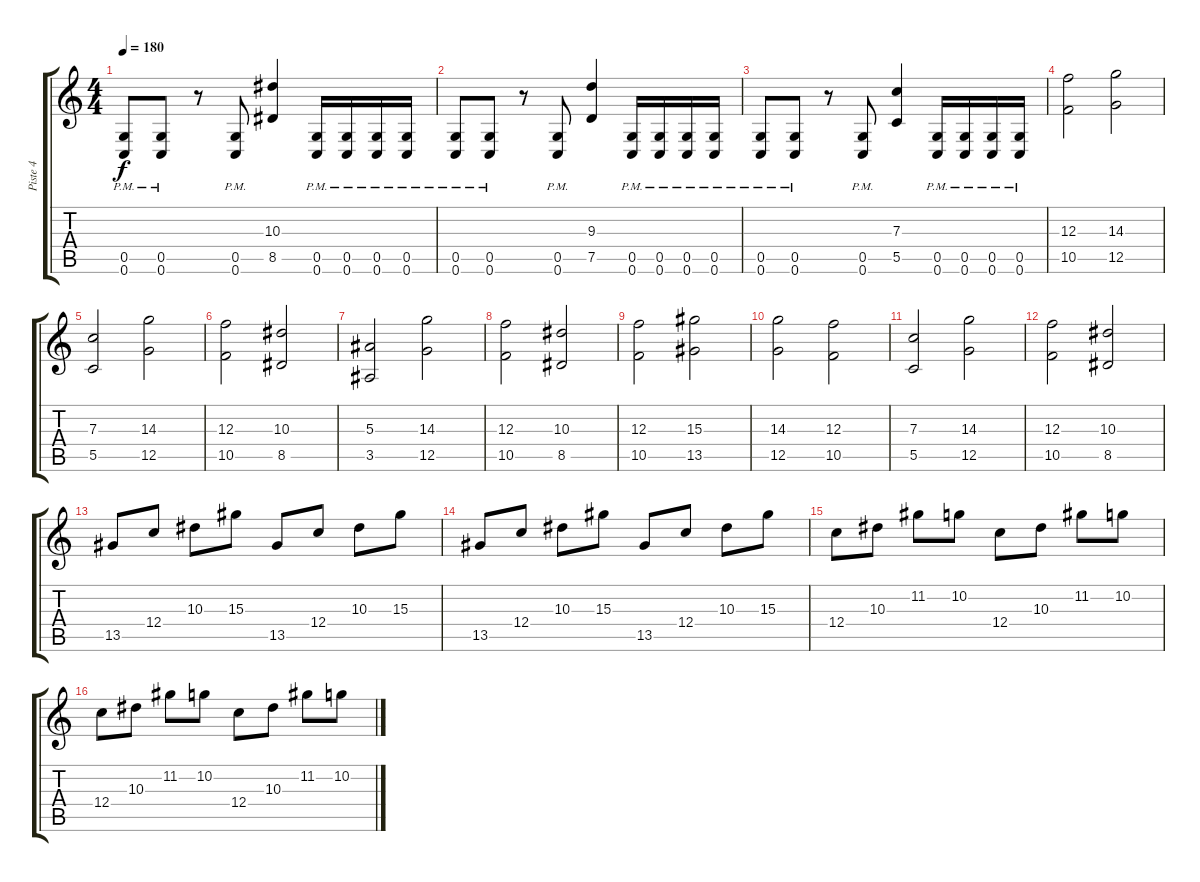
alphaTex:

\track ("Piste 4" "Piste 4") {instrument distortionguitar}
\staff {score tabs}
\tuning (D4 A3 F3 C3 G2 C2) {hide}
\ts (4 4)
\tempo 180
\clef g2
\ks c
(0.5{pm} 0.6{pm}).8{dy f} (0.5{pm} 0.6{pm}).8 r.8 (0.5{pm} 0.6{pm}).8 (10.3 8.5).4 (0.5{pm} 0.6{pm}).16 (0.5{pm} 0.6{pm}).16 (0.5{pm} 0.6{pm}).16 (0.5{pm} 0.6{pm}).16 |
(0.5{pm} 0.6{pm}).8 (0.5{pm} 0.6{pm}).8 r.8 (0.5{pm} 0.6{pm}).8 (9.3 7.5).4 (0.5{pm} 0.6{pm}).16 (0.5{pm} 0.6{pm}).16 (0.5{pm} 0.6{pm}).16 (0.5{pm} 0.6{pm}).16 |
(0.5{pm} 0.6{pm}).8 (0.5{pm} 0.6{pm}).8 r.8 (0.5{pm} 0.6{pm}).8 (7.3 5.5).4 (0.5{pm} 0.6{pm}).16 (0.5{pm} 0.6{pm}).16 (0.5{pm} 0.6{pm}).16 (0.5{pm} 0.6{pm}).16 |
(12.3 10.5).2 (14.3 12.5).2 |
(7.3 5.5).2 (14.3 12.5).2 |
(12.3 10.5).2 (10.3 8.5).2 |
(5.3 3.5).2 (14.3 12.5).2 |
(12.3 10.5).2 (10.3 8.5).2 |
(12.3 10.5).2 (15.3 13.5).2 |
(14.3 12.5).2 (12.3 10.5).2 |
(7.3 5.5).2 (14.3 12.5).2 |
(12.3 10.5).2 (10.3 8.5).2 |
13.5.8 12.4.8 10.3.8 15.3.8 13.5.8 12.4.8 10.3.8 15.3.8 |
13.5.8 12.4.8 10.3.8 15.3.8 13.5.8 12.4.8 10.3.8 15.3.8 |
12.4.8 10.3.8 11.2.8 10.2.8 12.4.8 10.3.8 11.2.8 10.2.8 |
12.4.8 10.3.8 11.2.8 10.2.8 12.4.8 10.3.8 11.2.8 10.2.8
